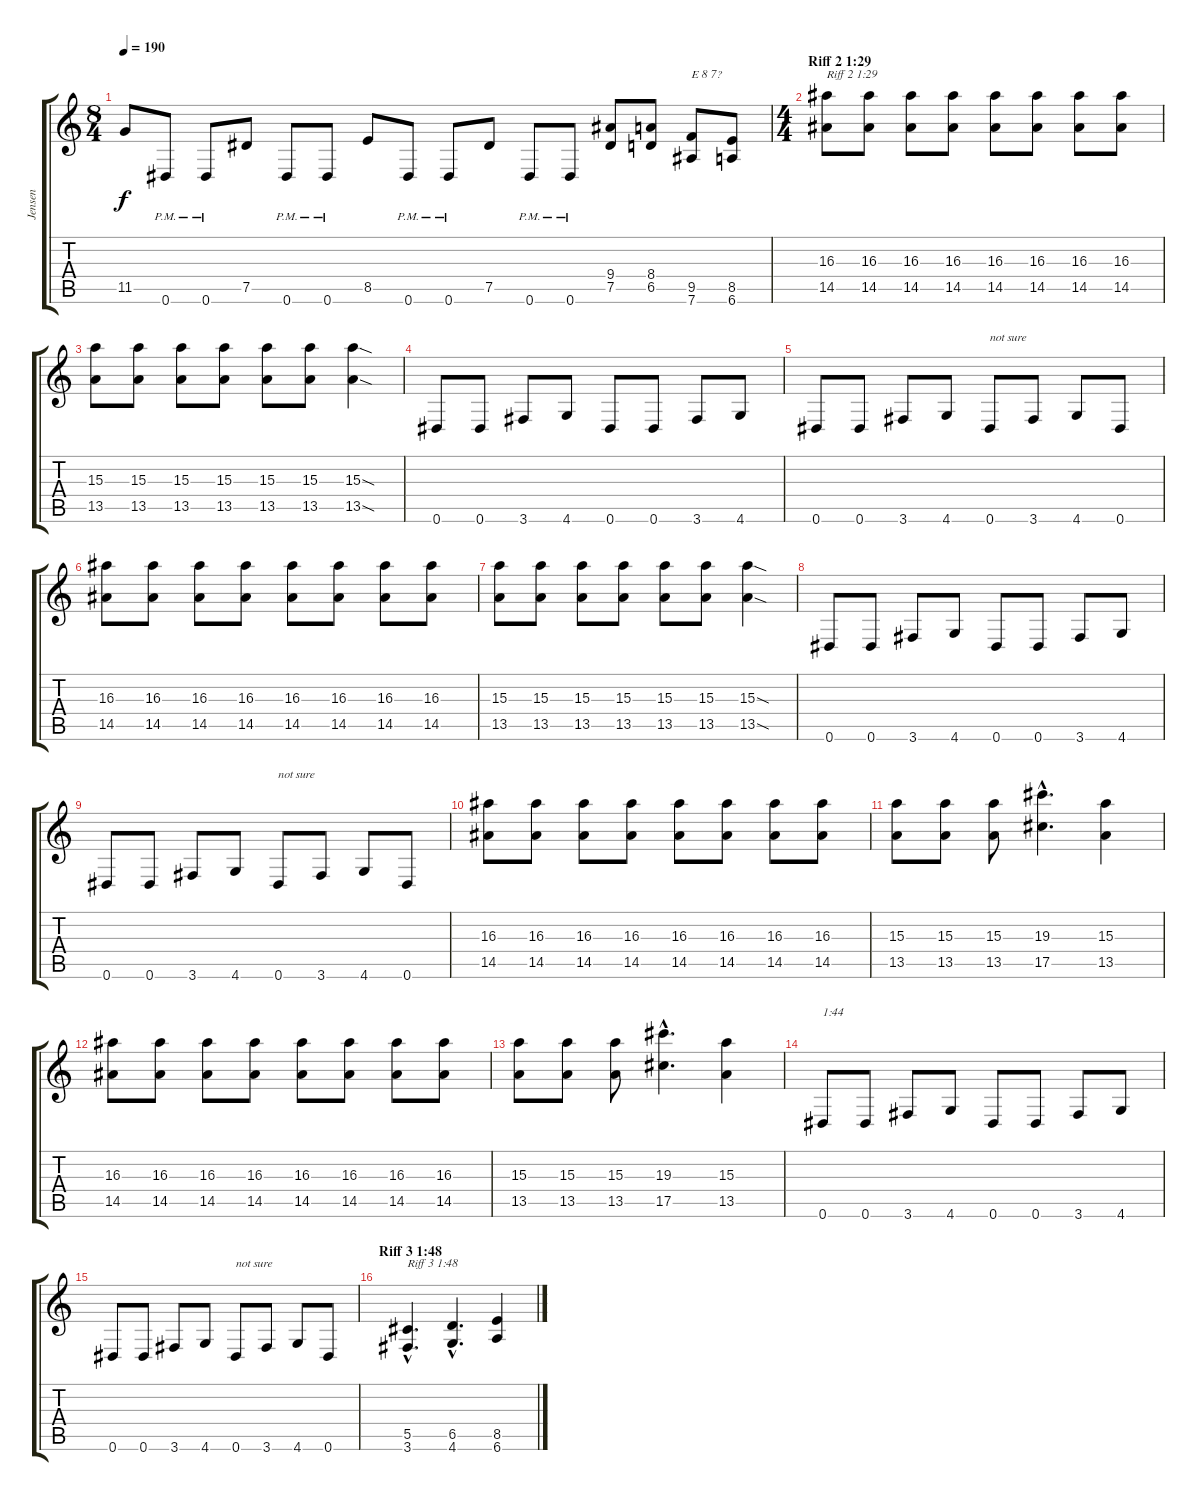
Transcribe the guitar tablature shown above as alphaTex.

\track ("Jensen" "Jensen") {instrument distortionguitar}
\staff {score tabs}
\tuning (Eb4 Bb3 Gb3 Db3 Ab2 Eb2) {hide}
\ts (8 4)
\tempo 190
\clef g2
\ks c
11.5.8{dy f} 0.6{pm}.8 0.6{pm}.8 7.5.8 0.6{pm}.8 0.6{pm}.8 8.5.8 0.6{pm}.8 0.6{pm}.8 7.5.8 0.6{pm}.8 0.6{pm}.8 (9.4 7.5).8 (8.4 6.5).8 (9.5 7.6).8{txt "E 8 7?"} (8.5 6.6).8 |
\ts (4 4)
\section ("" "Riff 2 1:29")
(16.3 14.5).8{txt "Riff 2 1:29"} (16.3 14.5).8 (16.3 14.5).8 (16.3 14.5).8 (16.3 14.5).8 (16.3 14.5).8 (16.3 14.5).8 (16.3 14.5).8 |
(15.3 13.5).8 (15.3 13.5).8 (15.3 13.5).8 (15.3 13.5).8 (15.3 13.5).8 (15.3 13.5).8 (15.3{sod} 13.5{sod}).4 |
0.6.8 0.6.8 3.6.8 4.6.8 0.6.8 0.6.8 3.6.8 4.6.8 |
0.6.8 0.6.8 3.6.8 4.6.8 0.6.8{txt "not sure"} 3.6.8 4.6.8 0.6.8 |
(16.3 14.5).8 (16.3 14.5).8 (16.3 14.5).8 (16.3 14.5).8 (16.3 14.5).8 (16.3 14.5).8 (16.3 14.5).8 (16.3 14.5).8 |
(15.3 13.5).8 (15.3 13.5).8 (15.3 13.5).8 (15.3 13.5).8 (15.3 13.5).8 (15.3 13.5).8 (15.3{sod} 13.5{sod}).4 |
0.6.8 0.6.8 3.6.8 4.6.8 0.6.8 0.6.8 3.6.8 4.6.8 |
0.6.8 0.6.8 3.6.8 4.6.8 0.6.8{txt "not sure"} 3.6.8 4.6.8 0.6.8 |
(16.3 14.5).8 (16.3 14.5).8 (16.3 14.5).8 (16.3 14.5).8 (16.3 14.5).8 (16.3 14.5).8 (16.3 14.5).8 (16.3 14.5).8 |
(15.3 13.5).8 (15.3 13.5).8 (15.3 13.5).8 (19.3{hac} 17.5{hac}).4{d} (15.3 13.5).4 |
(16.3 14.5).8 (16.3 14.5).8 (16.3 14.5).8 (16.3 14.5).8 (16.3 14.5).8 (16.3 14.5).8 (16.3 14.5).8 (16.3 14.5).8 |
(15.3 13.5).8 (15.3 13.5).8 (15.3 13.5).8 (19.3{hac} 17.5{hac}).4{d} (15.3 13.5).4 |
0.6.8{txt "1:44"} 0.6.8 3.6.8 4.6.8 0.6.8 0.6.8 3.6.8 4.6.8 |
0.6.8 0.6.8 3.6.8 4.6.8 0.6.8{txt "not sure"} 3.6.8 4.6.8 0.6.8 |
\section ("" "Riff 3 1:48")
(5.5{hac} 3.6{hac}).4{d txt "Riff 3 1:48"} (6.5{hac} 4.6{hac}).4{d} (8.5 6.6).4
